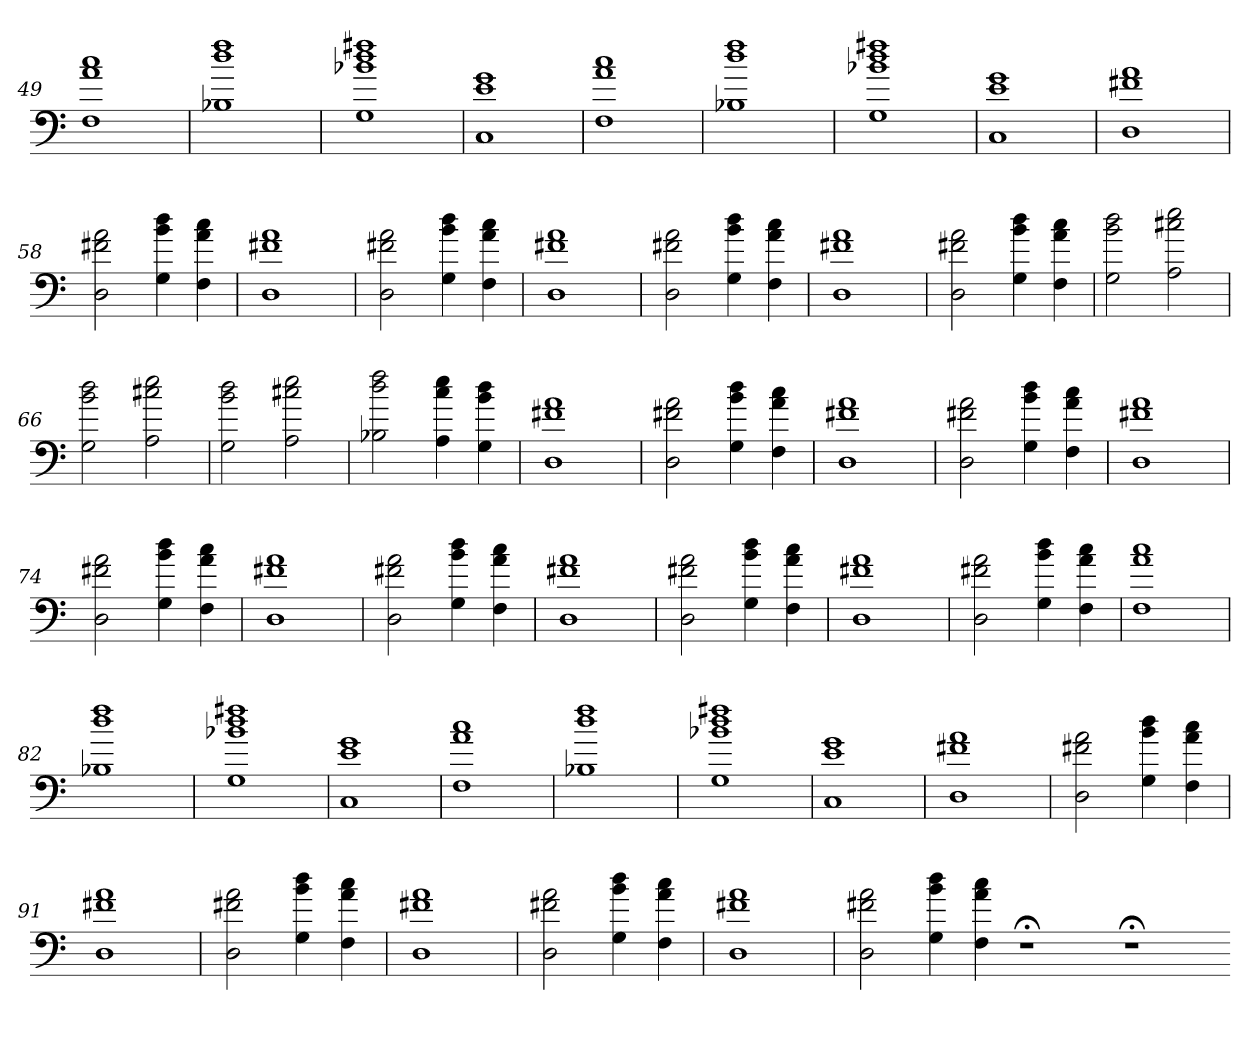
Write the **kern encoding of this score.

**kern
*part1
*staff1
=49
1F 1a 1cc
=50
1B-X 1dd 1ff
=51
1G 1b-X 1dd 1ff#X
=52
1C 1e 1g
=53
1F 1a 1cc
=54
1B-X 1dd 1ff
=55
1G 1b-X 1dd 1ff#X
=56
1C 1e 1g
=57
1D 1f#X 1a
=58
2D 2f#X 2a
4G 4b 4dd
4F 4a 4cc
=59
1D 1f#X 1a
=60
2D 2f#X 2a
4G 4b 4dd
4F 4a 4cc
=61
1D 1f#X 1a
=62
2D 2f#X 2a
4G 4b 4dd
4F 4a 4cc
=63
1D 1f#X 1a
=64
2D 2f#X 2a
4G 4b 4dd
4F 4a 4cc
=65
2G 2b 2dd
2A 2cc#X 2ee
=66
2G 2b 2dd
2A 2cc#X 2ee
=67
2G 2b 2dd
2A 2cc#X 2ee
=68
2B-X 2dd 2ff
4A 4cc 4ee
4G 4b 4dd
=69
1D 1f#X 1a
=70
2D 2f#X 2a
4G 4b 4dd
4F 4a 4cc
=71
1D 1f#X 1a
=72
2D 2f#X 2a
4G 4b 4dd
4F 4a 4cc
=73
1D 1f#X 1a
=74
2D 2f#X 2a
4G 4b 4dd
4F 4a 4cc
=75
1D 1f#X 1a
=76
2D 2f#X 2a
4G 4b 4dd
4F 4a 4cc
=77
1D 1f#X 1a
=78
2D 2f#X 2a
4G 4b 4dd
4F 4a 4cc
=79
1D 1f#X 1a
=80
2D 2f#X 2a
4G 4b 4dd
4F 4a 4cc
=81
1F 1a 1cc
=82
1B-X 1dd 1ff
=83
1G 1b-X 1dd 1ff#X
=84
1C 1e 1g
=85
1F 1a 1cc
=86
1B-X 1dd 1ff
=87
1G 1b-X 1dd 1ff#X
=88
1C 1e 1g
=89
1D 1f#X 1a
=90
2D 2f#X 2a
4G 4b 4dd
4F 4a 4cc
=91
1D 1f#X 1a
=92
2D 2f#X 2a
4G 4b 4dd
4F 4a 4cc
=93
1D 1f#X 1a
=94
2D 2f#X 2a
4G 4b 4dd
4F 4a 4cc
=95
1D 1f#X 1a
=96
2D 2f#X 2a
4G 4b 4dd
4F 4a 4cc
1r;<
1r;<
=-
*-
